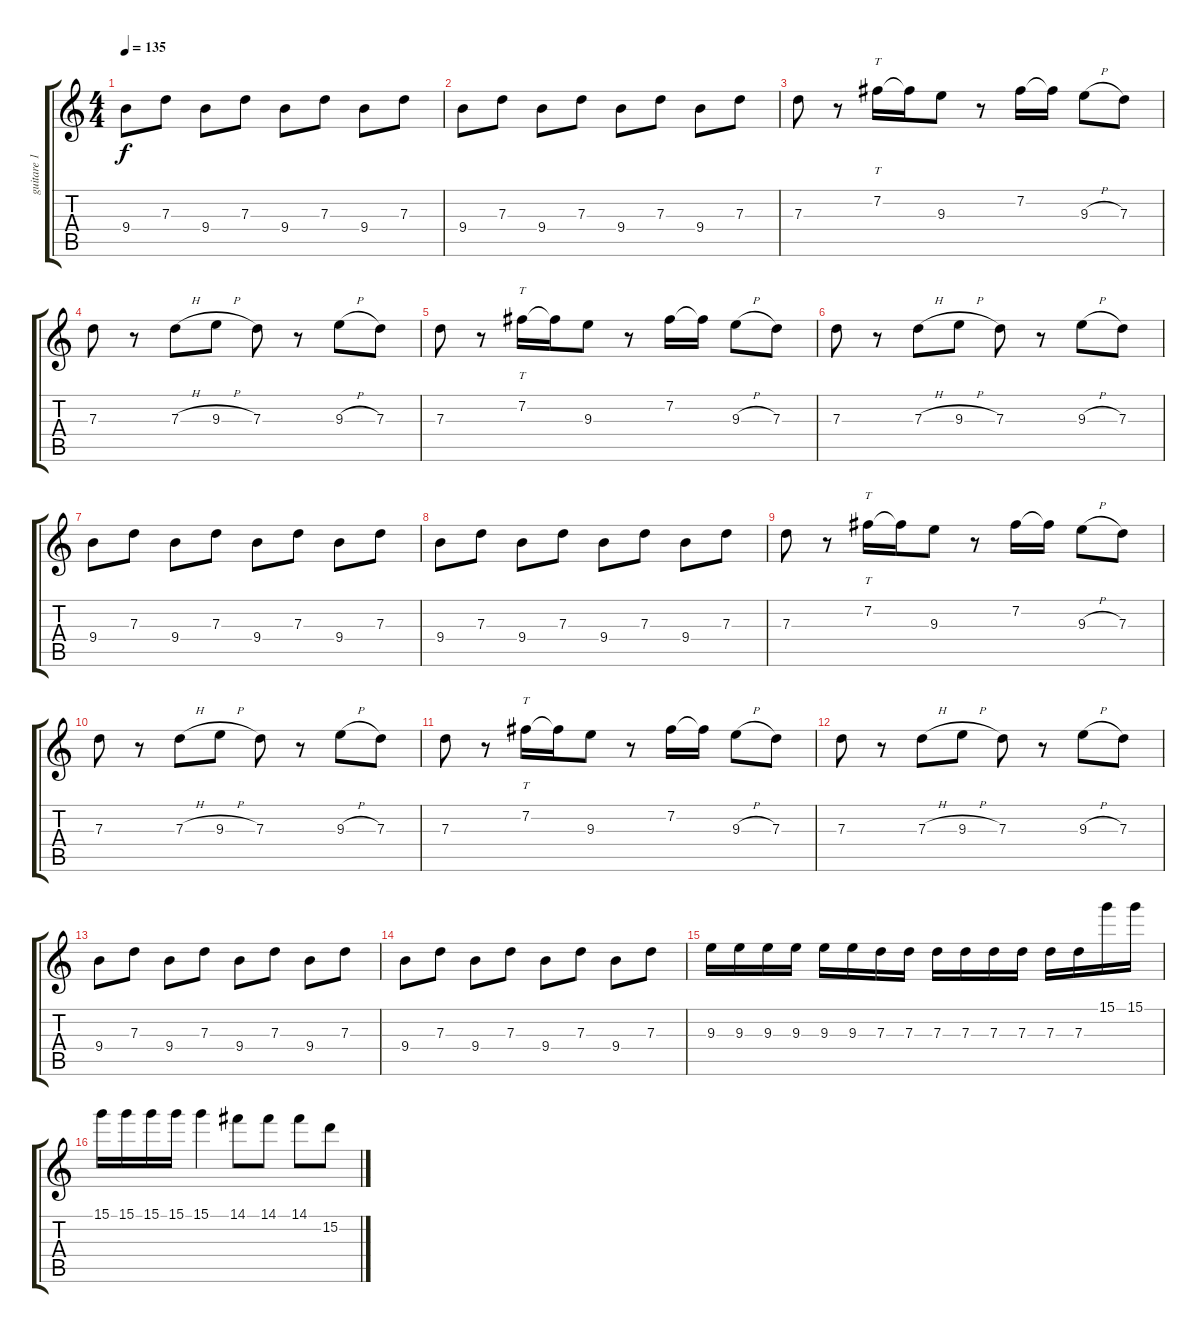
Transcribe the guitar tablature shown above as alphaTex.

\track ("guitare 1" "guitare 1") {instrument distortionguitar}
\staff {score tabs}
\tuning (E4 B3 G3 D3 A2 E2) {hide}
\ts (4 4)
\tempo 135
\clef g2
\ks c
9.4.8{dy f} 7.3.8 9.4.8 7.3.8 9.4.8 7.3.8 9.4.8 7.3.8 |
9.4.8 7.3.8 9.4.8 7.3.8 9.4.8 7.3.8 9.4.8 7.3.8 |
7.3.8{volume 8} r.8 7.2.16{tt} 7.2{t}.16 9.3.8 r.8 7.2.16 7.2{t}.16 9.3{h}.8 7.3.8 |
7.3.8 r.8 7.3{h}.8 9.3{h}.8 7.3.8 r.8 9.3{h}.8 7.3.8 |
7.3.8{volume 8} r.8 7.2.16{tt} 7.2{t}.16 9.3.8 r.8 7.2.16 7.2{t}.16 9.3{h}.8 7.3.8 |
7.3.8 r.8 7.3{h}.8 9.3{h}.8 7.3.8 r.8 9.3{h}.8 7.3.8 |
9.4.8 7.3.8 9.4.8 7.3.8 9.4.8 7.3.8 9.4.8 7.3.8 |
9.4.8 7.3.8 9.4.8 7.3.8 9.4.8 7.3.8 9.4.8 7.3.8 |
7.3.8{volume 8} r.8 7.2.16{tt} 7.2{t}.16 9.3.8 r.8 7.2.16 7.2{t}.16 9.3{h}.8 7.3.8 |
7.3.8 r.8 7.3{h}.8 9.3{h}.8 7.3.8 r.8 9.3{h}.8 7.3.8 |
7.3.8{volume 8} r.8 7.2.16{tt} 7.2{t}.16 9.3.8 r.8 7.2.16 7.2{t}.16 9.3{h}.8 7.3.8 |
7.3.8 r.8 7.3{h}.8 9.3{h}.8 7.3.8 r.8 9.3{h}.8 7.3.8 |
9.4.8 7.3.8 9.4.8 7.3.8 9.4.8 7.3.8 9.4.8 7.3.8 |
9.4.8 7.3.8 9.4.8 7.3.8 9.4.8 7.3.8 9.4.8 7.3.8 |
9.3.16 9.3.16 9.3.16 9.3.16 9.3.16 9.3.16 7.3.16 7.3.16 7.3.16 7.3.16 7.3.16 7.3.16 7.3.16 7.3.16 15.1.16 15.1.16 |
15.1.16 15.1.16 15.1.16 15.1.16 15.1.4 14.1.8 14.1.8 14.1.8 15.2.8
